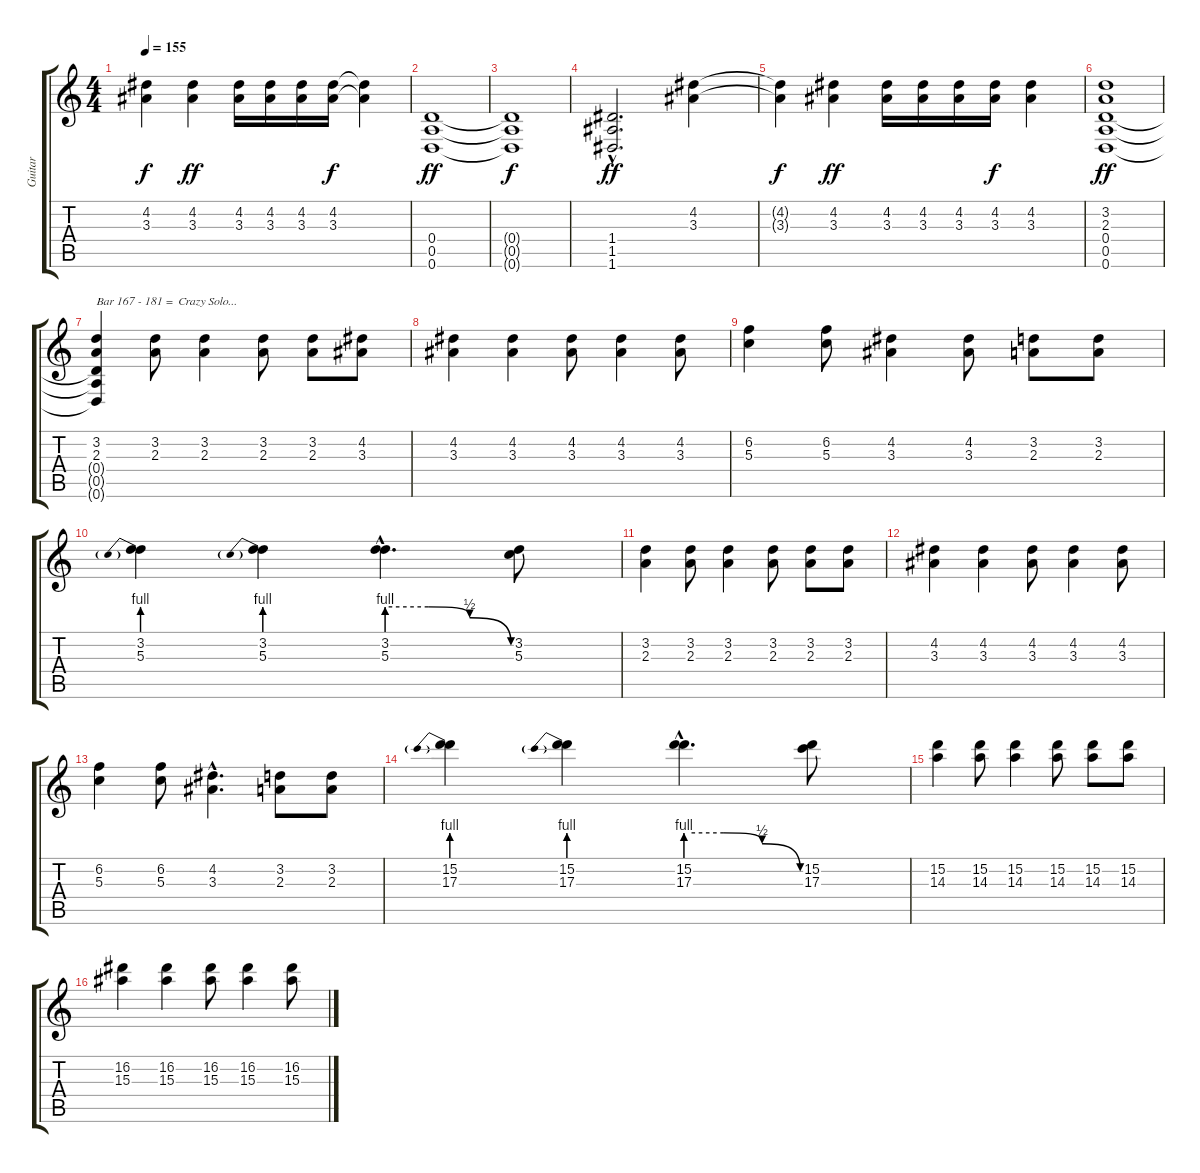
\track ("Guitar              " "Guitar    ") {instrument distortionguitar}
\staff {score tabs}
\tuning (E4 B3 G3 D3 A2 D2) {hide}
\ts (4 4)
\tempo 155
\clef g2
\ks c
(4.2{t} 3.3{t}).4{dy f} (4.2 3.3).4{dy ff} (4.2 3.3).16 (4.2 3.3).16 (4.2 3.3).16 (4.2 3.3).16{dy f} (4.2{t} 3.3{t}).4 |
(0.4 0.5 0.6).1{dy ff} |
(0.4{t} 0.5{t} 0.6{t}).1{dy f} |
(1.4 1.5 1.6{hac}).2{d dy ff} (4.2 3.3).4 |
(4.2{t} 3.3{t}).4{dy f} (4.2 3.3).4{dy ff} (4.2 3.3).16 (4.2 3.3).16 (4.2 3.3).16 (4.2 3.3).16{dy f} (4.2 3.3).4 |
(3.2 2.3 0.4 0.5 0.6).1{dy ff} |
(3.2 2.3 0.4{t} 0.5{t} 0.6{t}).4{txt "Bar 167 - 181 =  Crazy Solo... "} (3.2 2.3).8 (3.2 2.3).4 (3.2 2.3).8 (3.2 2.3).8 (4.2 3.3).8 |
(4.2 3.3).4 (4.2 3.3).4 (4.2 3.3).8 (4.2 3.3).4 (4.2 3.3).8 |
(6.2 5.3).4 (6.2 5.3).8 (4.2 3.3).4 (4.2 3.3).8 (3.2 2.3).8 (3.2 2.3).8 |
(3.2 5.3{be (prebend 0 4 60 4)}).4 (3.2 5.3{be (prebend 0 4 60 4)}).4 (3.2{hac} 5.3{be (custom 0 4 20 4 40 2 60 0) hac}).4{d} (3.2 5.3).8 |
(3.2 2.3).4 (3.2 2.3).8 (3.2 2.3).4 (3.2 2.3).8 (3.2 2.3).8 (3.2 2.3).8 |
(4.2 3.3).4 (4.2 3.3).4 (4.2 3.3).8 (4.2 3.3).4 (4.2 3.3).8 |
(6.2 5.3).4 (6.2 5.3).8 (4.2{hac} 3.3{hac}).4{d} (3.2 2.3).8 (3.2 2.3).8 |
(15.2 17.3{be (prebend 0 4 60 4)}).4 (15.2 17.3{be (prebend 0 4 60 4)}).4 (15.2{hac} 17.3{be (custom 0 4 20 4 40 2 60 0) hac}).4{d} (15.2 17.3).8 |
(15.2 14.3).4 (15.2 14.3).8 (15.2 14.3).4 (15.2 14.3).8 (15.2 14.3).8 (15.2 14.3).8 |
(16.2 15.3).4 (16.2 15.3).4 (16.2 15.3).8 (16.2 15.3).4 (16.2 15.3).8
